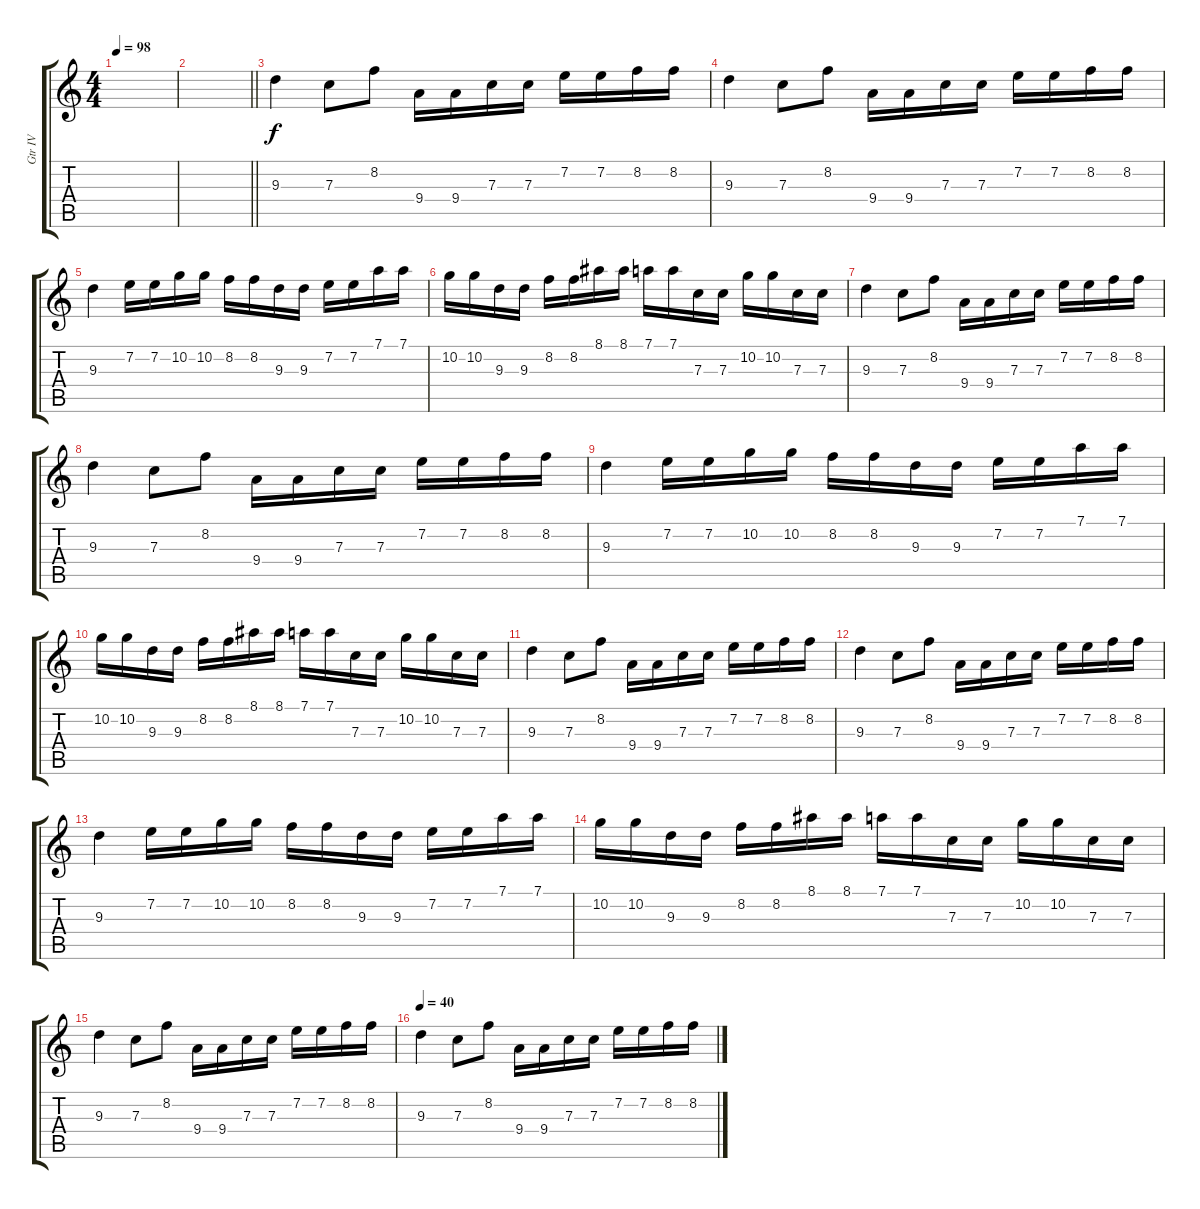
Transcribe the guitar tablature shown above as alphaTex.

\track ("Gtr IV" "Gtr IV") {instrument distortionguitar}
\staff {score tabs}
\tuning (D4 A3 F3 C3 G2 C2) {hide}
\ts (4 4)
\tempo 98
\clef g2
\ks c
|
\barLineRight lightlight
|
9.3.4 7.3.8 8.2.8 9.4.16 9.4.16 7.3.16 7.3.16 7.2.16 7.2.16 8.2.16 8.2.16 |
9.3.4 7.3.8 8.2.8 9.4.16 9.4.16 7.3.16 7.3.16 7.2.16 7.2.16 8.2.16 8.2.16 |
9.3.4 7.2.16 7.2.16 10.2.16 10.2.16 8.2.16 8.2.16 9.3.16 9.3.16 7.2.16 7.2.16 7.1.16 7.1.16 |
10.2.16 10.2.16 9.3.16 9.3.16 8.2.16 8.2.16 8.1.16 8.1.16 7.1.16 7.1.16 7.3.16 7.3.16 10.2.16 10.2.16 7.3.16 7.3.16 |
9.3.4 7.3.8 8.2.8 9.4.16 9.4.16 7.3.16 7.3.16 7.2.16 7.2.16 8.2.16 8.2.16 |
9.3.4 7.3.8 8.2.8 9.4.16 9.4.16 7.3.16 7.3.16 7.2.16 7.2.16 8.2.16 8.2.16 |
9.3.4 7.2.16 7.2.16 10.2.16 10.2.16 8.2.16 8.2.16 9.3.16 9.3.16 7.2.16 7.2.16 7.1.16 7.1.16 |
10.2.16 10.2.16 9.3.16 9.3.16 8.2.16 8.2.16 8.1.16 8.1.16 7.1.16 7.1.16 7.3.16 7.3.16 10.2.16 10.2.16 7.3.16 7.3.16 |
9.3.4 7.3.8 8.2.8 9.4.16 9.4.16 7.3.16 7.3.16 7.2.16 7.2.16 8.2.16 8.2.16 |
9.3.4 7.3.8 8.2.8 9.4.16 9.4.16 7.3.16 7.3.16 7.2.16 7.2.16 8.2.16 8.2.16 |
9.3.4 7.2.16 7.2.16 10.2.16 10.2.16 8.2.16 8.2.16 9.3.16 9.3.16 7.2.16 7.2.16 7.1.16 7.1.16 |
10.2.16 10.2.16 9.3.16 9.3.16 8.2.16 8.2.16 8.1.16 8.1.16 7.1.16 7.1.16 7.3.16 7.3.16 10.2.16 10.2.16 7.3.16 7.3.16 |
9.3.4 7.3.8 8.2.8 9.4.16 9.4.16 7.3.16 7.3.16 7.2.16 7.2.16 8.2.16 8.2.16 |
\tempo 40
9.3.4 7.3.8 8.2.8 9.4.16 9.4.16 7.3.16 7.3.16 7.2.16 7.2.16 8.2.16 8.2.16
